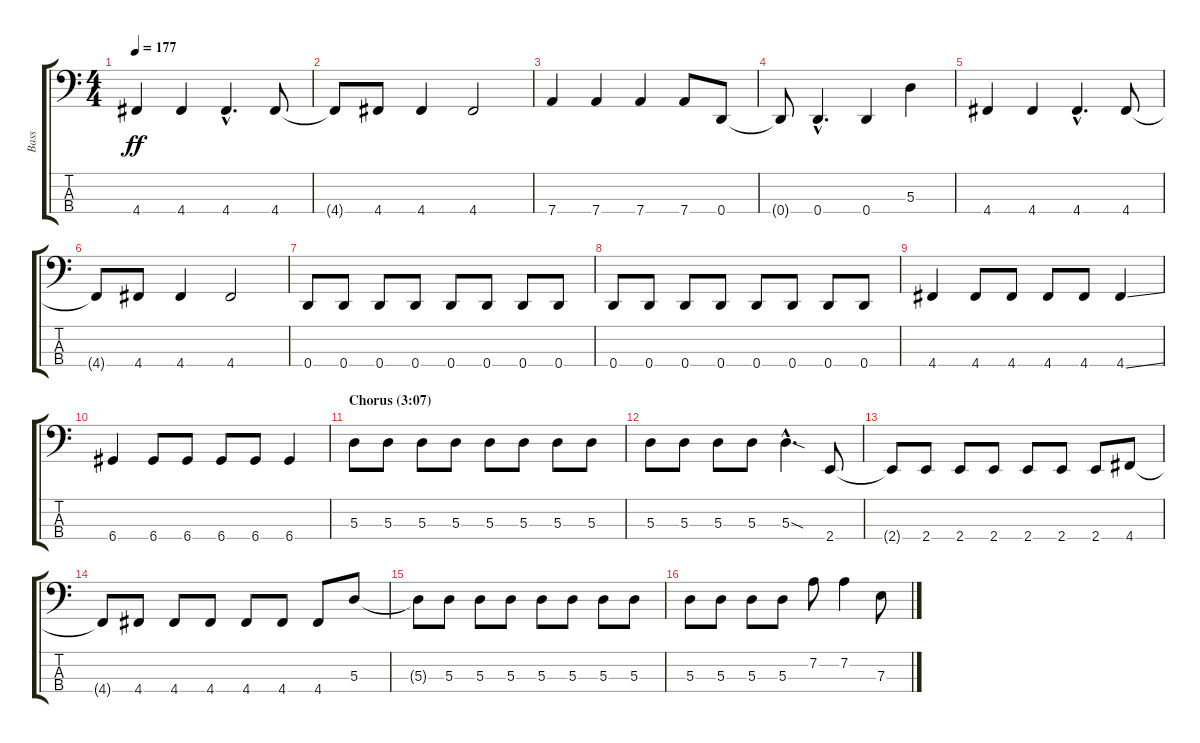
\track ("Bass" "Bass") {instrument electricbassfinger}
\staff {score tabs}
\tuning (G2 D2 A1 D1) {hide}
\ts (4 4)
\tempo 177
\clef f4
\ks c
4.4.4{dy ff} 4.4.4 4.4{hac}.4{d} 4.4.8 |
4.4{t}.8 4.4.8 4.4.4 4.4.2 |
7.4.4 7.4.4 7.4.4 7.4.8 0.4.8 |
0.4{t}.8 0.4{hac}.4{d} 0.4.4 5.3.4 |
4.4.4 4.4.4 4.4{hac}.4{d} 4.4.8 |
4.4{t}.8 4.4.8 4.4.4 4.4.2 |
0.4.8 0.4.8 0.4.8 0.4.8 0.4.8 0.4.8 0.4.8 0.4.8 |
0.4.8 0.4.8 0.4.8 0.4.8 0.4.8 0.4.8 0.4.8 0.4.8 |
4.4.4 4.4.8 4.4.8 4.4.8 4.4.8 4.4{ss}.4 |
6.4.4 6.4.8 6.4.8 6.4.8 6.4.8 6.4.4 |
\section ("" "Chorus (3:07)")
5.3.8 5.3.8 5.3.8 5.3.8 5.3.8 5.3.8 5.3.8 5.3.8 |
5.3.8 5.3.8 5.3.8 5.3.8 5.3{sod hac}.4{d} 2.4.8 |
2.4{t}.8 2.4.8 2.4.8 2.4.8 2.4.8 2.4.8 2.4.8 4.4.8 |
4.4{t}.8 4.4.8 4.4.8 4.4.8 4.4.8 4.4.8 4.4.8 5.3.8 |
5.3{t}.8 5.3.8 5.3.8 5.3.8 5.3.8 5.3.8 5.3.8 5.3.8 |
5.3.8 5.3.8 5.3.8 5.3.8 7.2.8 7.2.4 7.3.8
